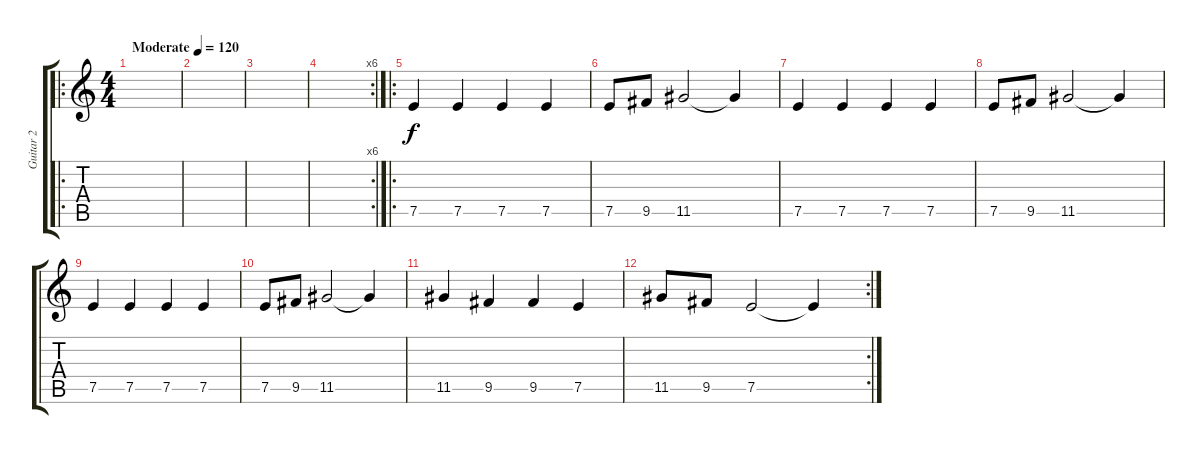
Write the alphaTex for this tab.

\track ("Guitar 2" "Guitar 2") {instrument acousticguitarsteel}
\staff {score tabs}
\tuning (E4 B3 G3 D3 A2 E2) {hide}
\ro
\ts (4 4)
\tempo (120 "Moderate")
\clef g2
\ks c
|
|
|
\rc 6
|
\ro
7.5.4 7.5.4 7.5.4 7.5.4 |
7.5.8 9.5.8 11.5.2 11.5{t}.4 |
7.5.4 7.5.4 7.5.4 7.5.4 |
7.5.8 9.5.8 11.5.2 11.5{t}.4 |
7.5.4 7.5.4 7.5.4 7.5.4 |
7.5.8 9.5.8 11.5.2 11.5{t}.4 |
11.5.4 9.5.4 9.5.4 7.5.4 |
\rc 2
11.5.8 9.5.8 7.5.2 7.5{t}.4
